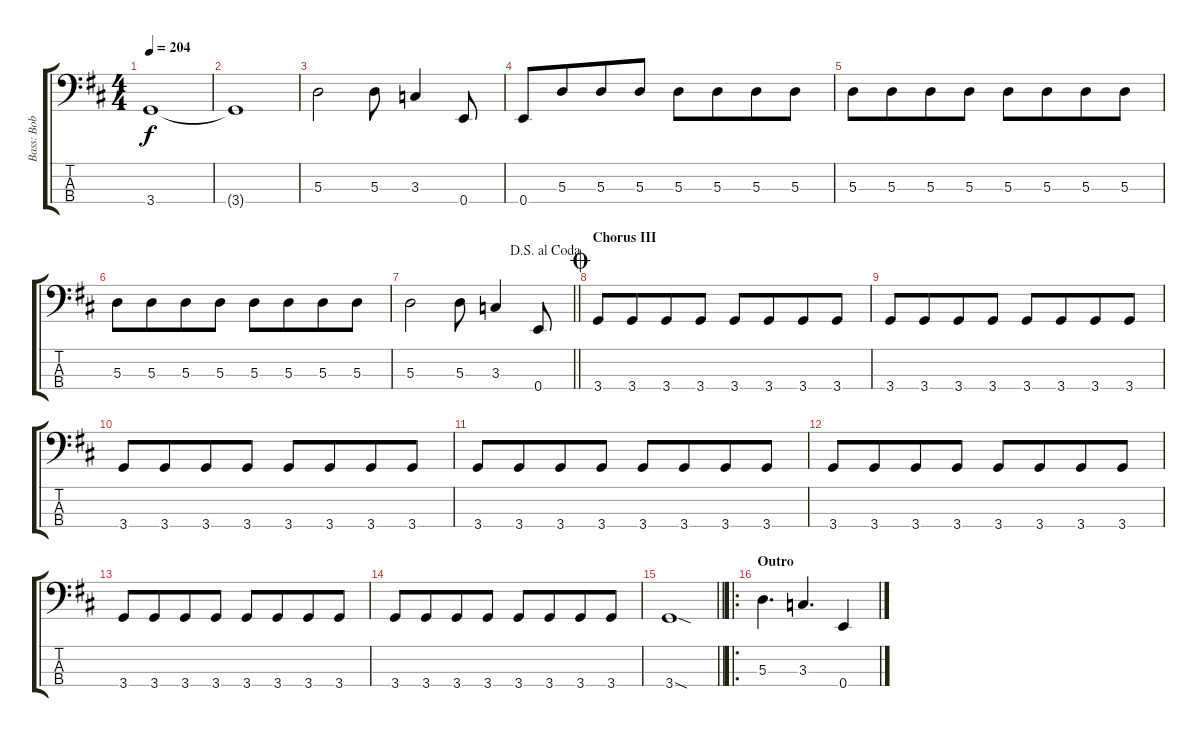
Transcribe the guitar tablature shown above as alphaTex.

\track ("Bass: Bob" "Bass: Bob") {instrument electricbassfinger}
\staff {score tabs}
\tuning (G2 D2 A1 E1) {hide}
\ts (4 4)
\tempo 204
\clef f4
\ks d
3.4{t}.1{dy f} |
3.4{t}.1 |
5.3.2 5.3.8 3.3.4 0.4.8 |
0.4.8 5.3.8{beam merge} 5.3.8 5.3.8{beam split} 5.3.8 5.3.8{beam merge} 5.3.8 5.3.8 |
5.3.8 5.3.8{beam merge} 5.3.8 5.3.8{beam split} 5.3.8 5.3.8{beam merge} 5.3.8 5.3.8 |
5.3.8 5.3.8{beam merge} 5.3.8 5.3.8{beam split} 5.3.8 5.3.8{beam merge} 5.3.8 5.3.8 |
\jump dalsegnoalcoda
\barLineRight lightlight
5.3.2 5.3.8 3.3.4 0.4.8 |
\section ("" "Chorus III")
\jump coda
3.4.8 3.4.8{beam merge} 3.4.8 3.4.8 3.4.8 3.4.8{beam merge} 3.4.8 3.4.8 |
3.4.8 3.4.8{beam merge} 3.4.8 3.4.8 3.4.8 3.4.8{beam merge} 3.4.8 3.4.8 |
3.4.8 3.4.8{beam merge} 3.4.8 3.4.8 3.4.8 3.4.8{beam merge} 3.4.8 3.4.8 |
3.4.8 3.4.8{beam merge} 3.4.8 3.4.8 3.4.8 3.4.8{beam merge} 3.4.8 3.4.8 |
3.4.8 3.4.8{beam merge} 3.4.8 3.4.8 3.4.8 3.4.8{beam merge} 3.4.8 3.4.8 |
3.4.8 3.4.8{beam merge} 3.4.8 3.4.8 3.4.8 3.4.8{beam merge} 3.4.8 3.4.8 |
3.4.8 3.4.8{beam merge} 3.4.8 3.4.8 3.4.8 3.4.8{beam merge} 3.4.8 3.4.8 |
\barLineRight lightlight
3.4{sod}.1 |
\ro
\section ("" "Outro")
5.3.4{d} 3.3.4{d} 0.4.4
